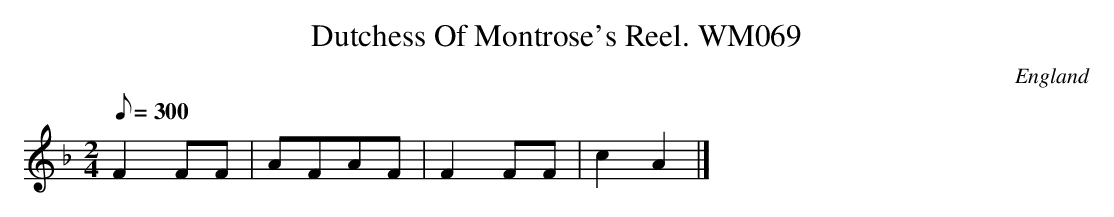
X:1
T:Dutchess Of Montrose's Reel. WM069
M:2/4
L:1/8
Q:300
O:England
K:F
F2FF|AFAF|F2FF|c2A2|]
